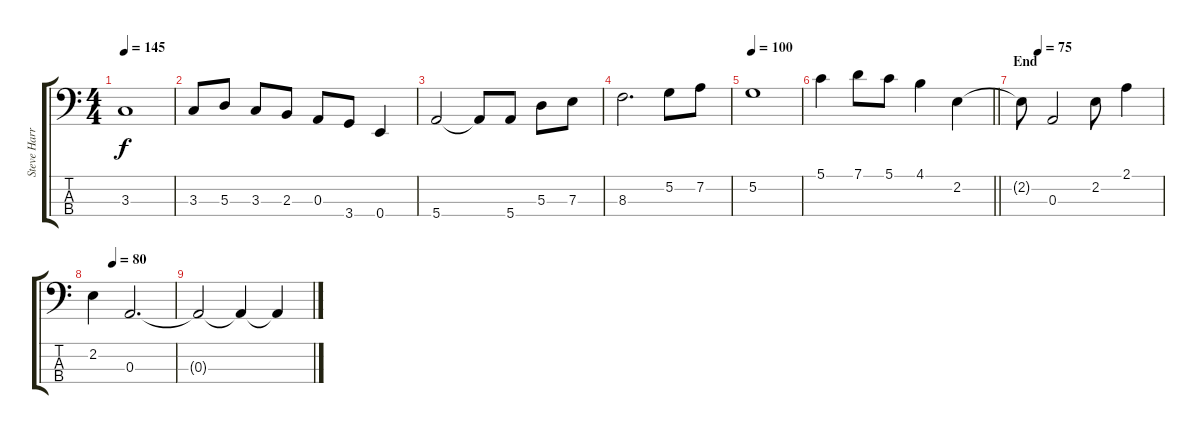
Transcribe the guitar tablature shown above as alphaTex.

\track ("Steve Harris" "Steve Harr") {instrument electricbassfinger}
\staff {score tabs}
\tuning (G2 D2 A1 E1) {hide}
\ts (4 4)
\tempo 145
\clef f4
\ks c
3.3.1{dy f} |
3.3.8 5.3.8 3.3.8 2.3.8 0.3.8 3.4.8 0.4.4 |
5.4.2 5.4{t}.8 5.4.8 5.3.8 7.3.8 |
8.3.2{d} 5.2.8 7.2.8 |
\tempo 100
5.2.1 |
\barLineRight lightlight
5.1.4 7.1.8 5.1.8 4.1.4 2.2.4 |
\section ("" "End")
\tempo (75 0.125)
2.2{t}.8 0.3.2 2.2.8 2.1.4 |
\tempo (80 0.25)
2.2.4 0.3.2{d} |
0.3{t}.2{volume 0} 0.3{t}.4 0.3{t}.4
